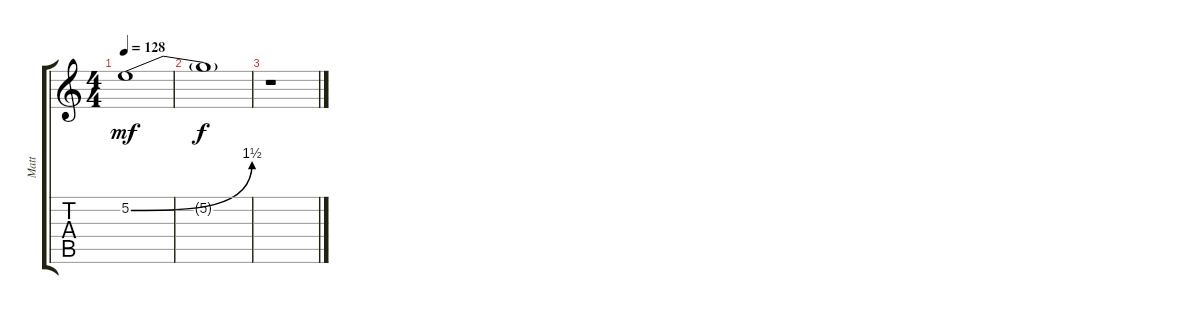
\track ("Matt" "Matt") {instrument overdrivenguitar}
\staff {score tabs}
\tuning (E4 B3 G3 D3 A2 D2) {hide}
\ts (4 4)
\tempo 128
\clef g2
\ks c
5.2{be (bend 0 0 60 6)}.1{dy mf} |
5.2{t}.1{dy f} |
r.1
